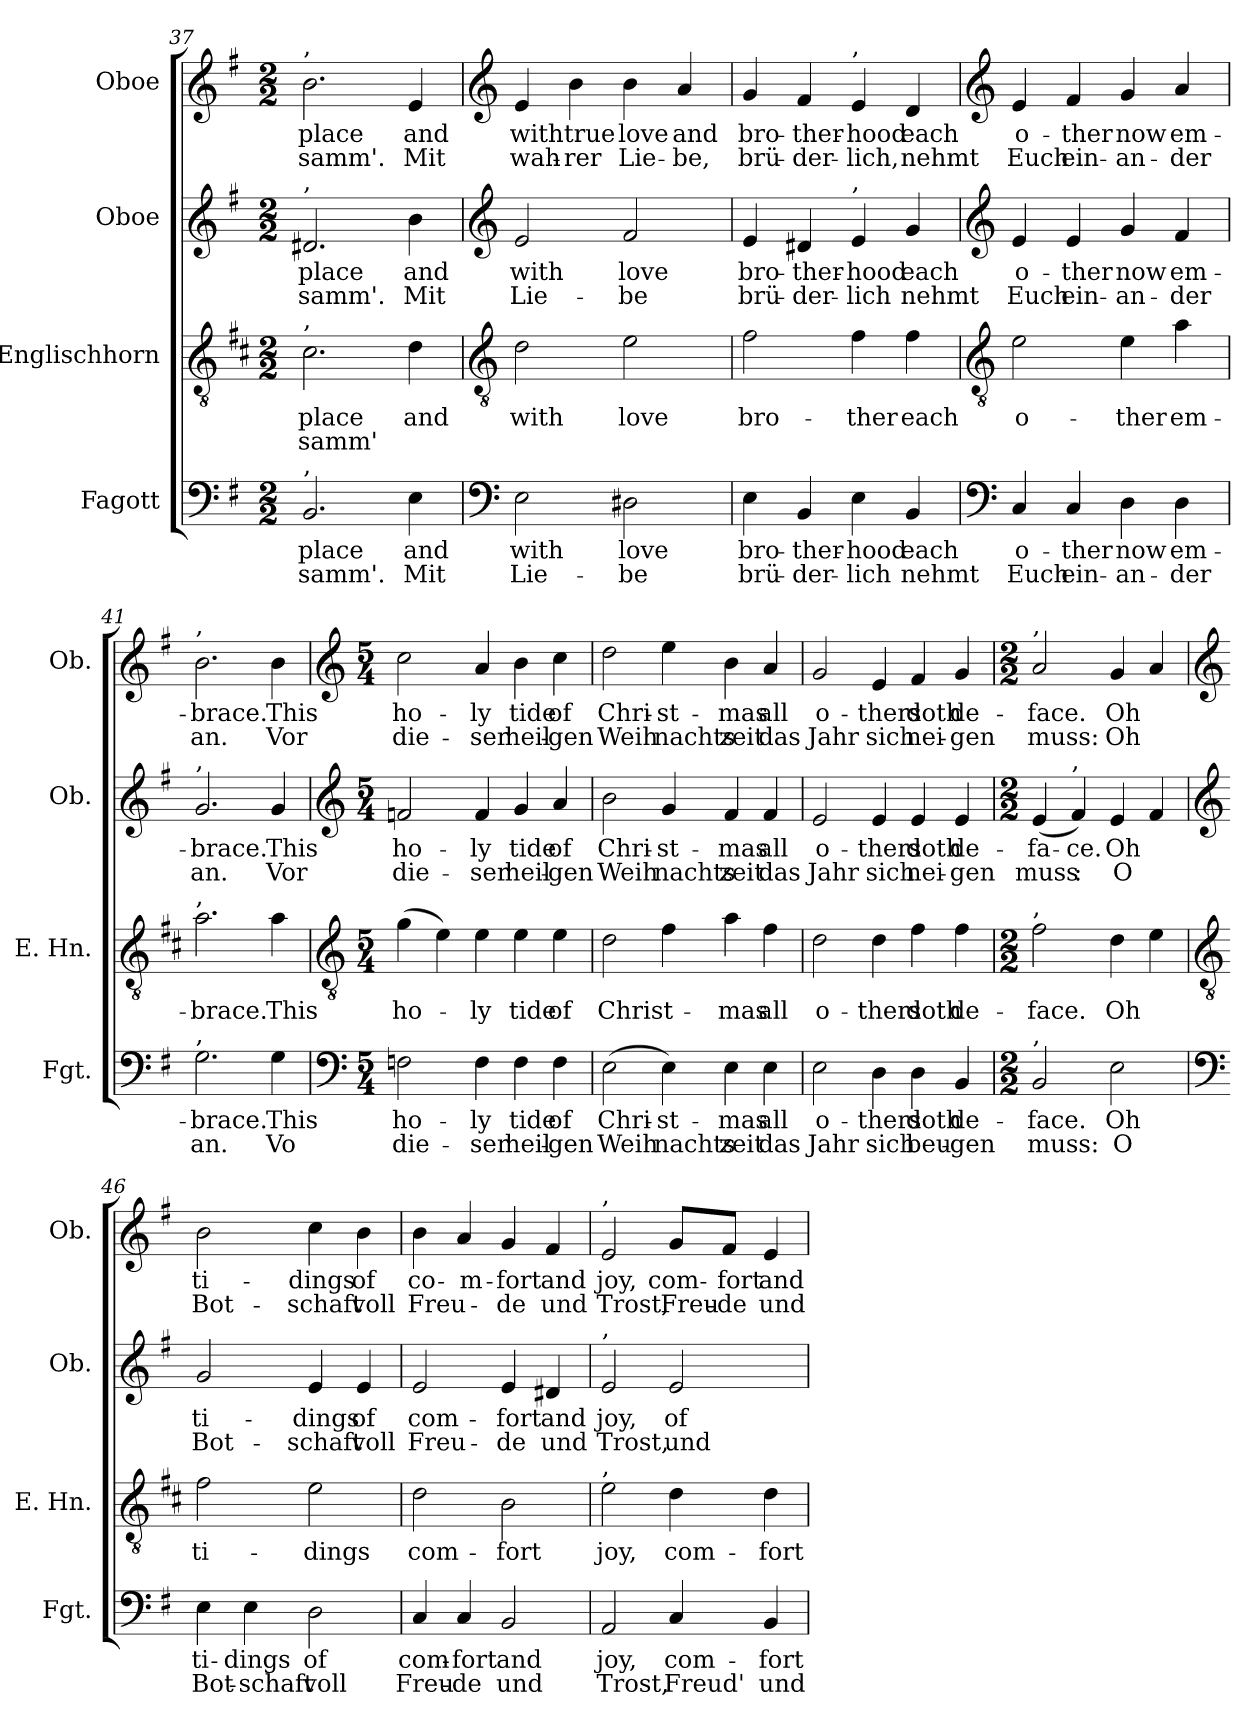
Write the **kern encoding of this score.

**kern	**text	**text	**kern	**text	**text	**kern	**text	**text	**kern	**text	**text
*part4	*part4	*part4	*part3	*part3	*part3	*part2	*part2	*part2	*part1	*part1	*part1
*staff4	*staff4	*staff4	*staff3	*staff3	*staff3	*staff2	*staff2	*staff2	*staff1	*staff1	*staff1
*I"Fagott	*	*	*I"Englischhorn	*	*	*I"Oboe	*	*	*I"Oboe	*	*
*I'Fgt.	*	*	*I'E. Hn.	*	*	*I'Ob.	*	*	*I'Ob.	*	*
*clefF4	*	*	*clefGv2	*	*	*clefG2	*	*	*clefG2	*	*
*	*	*	*ITrd4c7	*	*	*	*	*	*	*	*
*k[f#]	*	*	*k[f#]	*	*	*k[f#]	*	*	*k[f#]	*	*
*M2/2	*	*	*M2/2	*	*	*M2/2	*	*	*M2/2	*	*
=37	=37	=37	=37	=37	=37	=37	=37	=37	=37	=37	=37
!	!	!	!	!	!	!	!	!	!LO:TX:a:t=,	!	!
!	!	!	!	!	!	!LO:TX:a:t=,	!	!	!	!	!
!	!	!	!LO:TX:a:t=,	!	!	!	!	!	!	!	!
!LO:TX:a:t=,	!	!	!	!	!	!	!	!	!	!	!
2.BB/	place	-samm'.	2.F#\	place	-samm'	2.d#X/	place	-samm'.	2.b\	place	-samm'.
4E\	and	Mit	4G\	and	.	4b\	and	Mit	4e/	and	Mit
!!LO:LB:g=z
=38	=38	=38	=38	=38	=38	=38	=38	=38	=38	=38	=38
*clefF4	*	*	*clefGv2	*	*	*clefG2	*	*	*clefG2	*	*
2E\	with	Lie-	2G\	with	.	2e/	with	Lie-	4e/	with	wah-
.	.	.	.	.	.	.	.	.	4b\	true	-rer
2D#X\	love	-be	2A\	love	.	2f#/	love	-be	4b\	love	Lie-
.	.	.	.	.	.	.	.	.	4a/	and	-be,
=39	=39	=39	=39	=39	=39	=39	=39	=39	=39	=39	=39
4E\	bro-	brü-	2B\	bro-	.	4e/	bro-	brü-	4g/	bro-	brü-
4BB/	ther-	-der-	.	.	.	4d#X/	ther-	-der-	4f#/	ther-	-der-
!	!	!	!	!	!	!	!	!	!LO:TX:a:t=,	!	!
!	!	!	!	!	!	!LO:TX:a:t=,	!	!	!	!	!
4E\	hood	-lich	4B\	ther	.	4e/	hood	-lich	4e/	hood	-lich,
4BB/	each	nehmt	4B\	each	.	4g/	each	nehmt	4d/	each	nehmt
!!LO:PB:g=z
=40	=40	=40	=40	=40	=40	=40	=40	=40	=40	=40	=40
*clefF4	*	*	*clefGv2	*	*	*clefG2	*	*	*clefG2	*	*
4C/	o-	Euch	2A\	o-	.	4e/	o-	Euch	4e/	o-	Euch
4C/	ther	ein-	.	.	.	4e/	ther	ein-	4f#/	ther	ein-
4D\	now	-an-	4A\	ther	.	4g/	now	-an-	4g/	now	-an-
4D\	em-	-der	4d\	em-	.	4f#/	em-	-der	4a/	em-	-der
=41	=41	=41	=41	=41	=41	=41	=41	=41	=41	=41	=41
!	!	!	!	!	!	!	!	!	!LO:TX:a:t=,	!	!
!	!	!	!	!	!	!LO:TX:a:t=,	!	!	!	!	!
!	!	!	!LO:TX:a:t=,	!	!	!	!	!	!	!	!
!LO:TX:a:t=,	!	!	!	!	!	!	!	!	!	!	!
2.G\	brace.	an.	2.d\	brace.	.	2.g/	brace.	an.	2.b\	brace.	an.
4G\	This	Vo	4d\	This	.	4g/	This	Vor	4b\	This	Vor
!!LO:LB:g=z
=42	=42	=42	=42	=42	=42	=42	=42	=42	=42	=42	=42
*clefF4	*	*	*clefGv2	*	*	*clefG2	*	*	*clefG2	*	*
*M5/4	*	*	*M5/4	*	*	*M5/4	*	*	*M5/4	*	*
2Fn\	ho-	die-	(4c\	ho-	.	2fn/	ho-	die-	2cc\	ho-	die-
.	.	.	4A\)	.	.	.	.	.	.	.	.
4F\	ly	-ser	4A\	ly	.	4f/	ly	-ser	4a/	ly	-ser
4F\	tide	heil-	4A\	tide	.	4g/	tide	heil-	4b\	tide	heil-
4F\	of	-gen	4A\	of	.	4a/	of	-gen	4cc\	of	-gen
=43	=43	=43	=43	=43	=43	=43	=43	=43	=43	=43	=43
(2E\	Chri-	Weih-	2G\	Christ-	.	2b\	Chri-	Weih-	2dd\	Chri-	Weih-
4E\)	st-	-nachts-	4B\	.	.	4g/	st-	-nachts-	4ee\	st-	-nachts-
4E\	mas	-zeit	4d\	mas	.	4f#/	mas	-zeit	4b\	mas	-zeit
4E\	all	das	4B\	all	.	4f#/	all	das	4a/	all	das
=44	=44	=44	=44	=44	=44	=44	=44	=44	=44	=44	=44
2E\	o-	Jahr	2G\	o-	.	2e/	o-	Jahr	2g/	o-	Jahr
4D\	thers	sich	4G\	thers	.	4e/	thers	sich	4e/	thers	sich
4D\	doth	beu-	4B\	doth	.	4e/	doth	nei-	4f#/	doth	nei-
4BB/	de-	-gen	4B\	de-	.	4e/	de-	-gen	4g/	de-	-gen
=45	=45	=45	=45	=45	=45	=45	=45	=45	=45	=45	=45
*M2/2	*	*	*M2/2	*	*	*M2/2	*	*	*M2/2	*	*
!	!	!	!	!	!	!	!	!	!LO:TX:a:t=,	!	!
!	!	!	!LO:TX:a:t=,	!	!	!	!	!	!	!	!
!LO:TX:a:t=,	!	!	!	!	!	!	!	!	!	!	!
2BB/	face.	muss:	2B\	face.	.	(4e/	fa-	muss	2a/	face.	muss:
!	!	!	!	!	!	!LO:TX:a:t=,	!	!	!	!	!
.	.	.	.	.	.	4f#/)	ce.	:	.	.	.
2E\	Oh	O	4G\	Oh	.	4e/	Oh	O	4g/	Oh	Oh
.	.	.	4A\	.	.	4f#/	.	.	4a/	.	.
!!LO:PB:g=z
=46	=46	=46	=46	=46	=46	=46	=46	=46	=46	=46	=46
*clefF4	*	*	*clefGv2	*	*	*clefG2	*	*	*clefG2	*	*
4E\	ti-	Bot-	2B\	ti-	.	2g/	ti-	Bot-	2b\	ti-	Bot-
4E\	dings	-schaft	.	.	.	.	.	.	.	.	.
2D\	of	voll	2A\	dings	.	4e/	dings	-schaft	4cc\	dings	-schaft
.	.	.	.	.	.	4e/	of	voll	4b\	of	voll
=47	=47	=47	=47	=47	=47	=47	=47	=47	=47	=47	=47
4C/	com-	Freu-	2G\	com-	.	2e/	com-	Freu-	4b\	co-	Freu-
4C/	fort	-de	.	.	.	.	.	.	4a/	m-	.
2BB/	and	und	2E\	fort	.	4e/	fort	-de	4g/	fort	-de
.	.	.	.	.	.	4d#X/	and	und	4f#/	and	und
=48	=48	=48	=48	=48	=48	=48	=48	=48	=48	=48	=48
!	!	!	!	!	!	!	!	!	!LO:TX:a:t=,	!	!
!	!	!	!	!	!	!LO:TX:a:t=,	!	!	!	!	!
!	!	!	!LO:TX:a:t=,	!	!	!	!	!	!	!	!
2AA/	joy,	Trost,	2A\	joy,	.	2e/	joy,	Trost,	2e/	joy,	Trost,
4C/	com-	Freud'	4G\	com-	.	2e/	of	und	8g/L	com-	Freu-
.	.	.	.	.	.	.	.	.	8f#/J	fort	-de
4BB/	fort	und	4G\	fort	.	.	.	.	4e/	and	und
=	=	=	=	=	=	=	=	=	=	=	=
*-	*-	*-	*-	*-	*-	*-	*-	*-	*-	*-	*-
